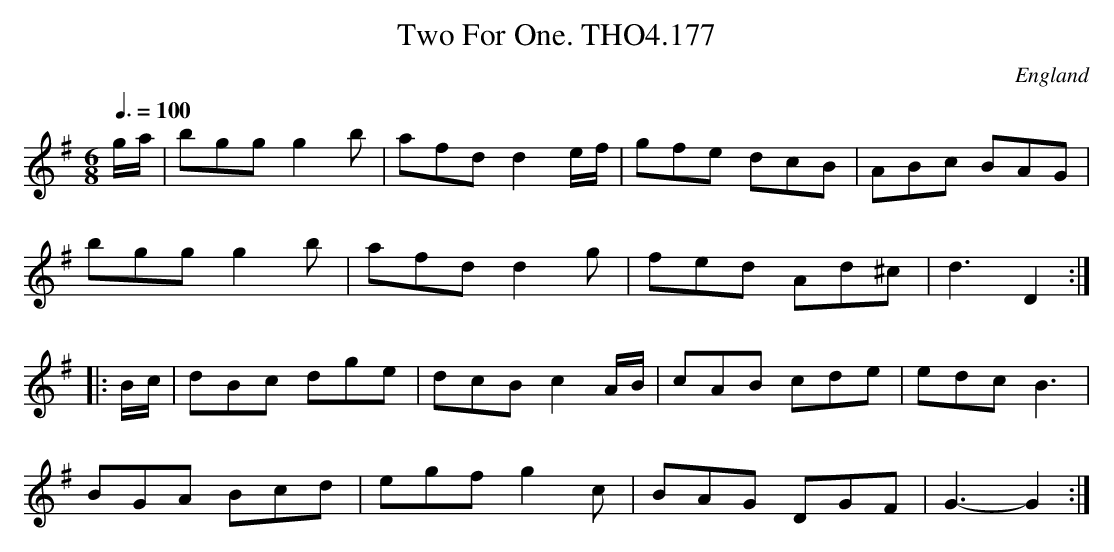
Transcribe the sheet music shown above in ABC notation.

X:1
T:Two For One. THO4.177
O:England
M:6/8
L:1/8
Q:3/8=100
K:G major
g/a/|bgg g2 b|afd d2 e/f/|gfe dcB|ABc BAG|
bgg g2 b|afd d2g|fed Ad^c|d3 D2:|
|:B/c/|dBc dge|dcB c2 A/B/|cAB cde|edc B3|
BGA Bcd|egf g2 c|BAG DGF|G3-G2:|
